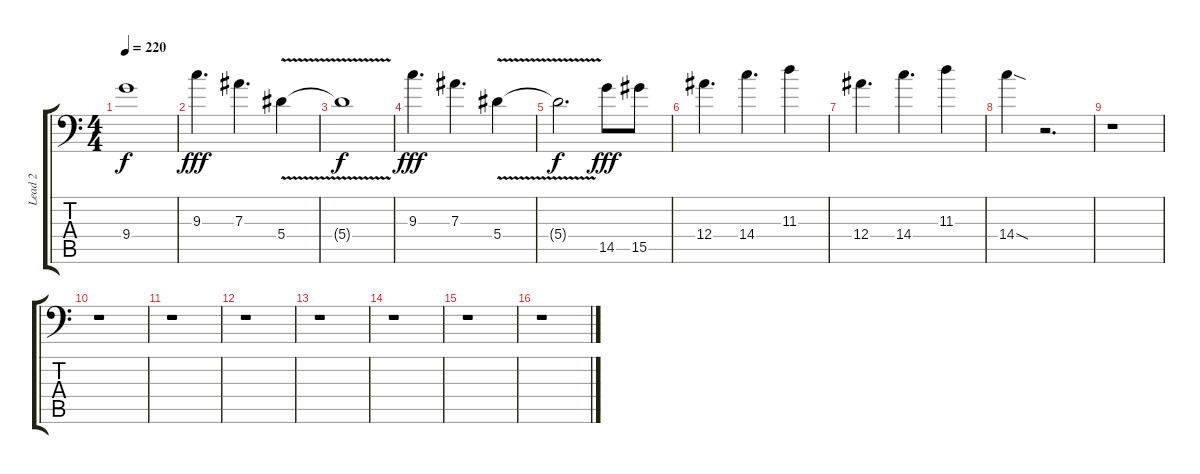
\track ("Lead 2" "Lead 2") {instrument distortionguitar}
\staff {score tabs}
\tuning (C4 G3 Eb3 Bb2 F2 Bb1) {hide}
\ts (4 4)
\tempo 220
\clef f4
\ks c
9.4{t}.1{dy f} |
9.3.4{d dy fff} 7.3.4{d} 5.4{v}.4 |
5.4{t}.1{dy f} |
9.3.4{d dy fff} 7.3.4{d} 5.4{v}.4 |
5.4{t}.2{d dy f} 14.5.8{dy fff} 15.5.8 |
12.4.4{d} 14.4.4{d} 11.3.4 |
12.4.4{d} 14.4.4{d} 11.3.4 |
14.4{sod}.4 r.2{d volume 10 balance 16} |
r.1 |
r.1 |
r.1 |
r.1 |
r.1 |
r.1 |
r.1 |
r.1
